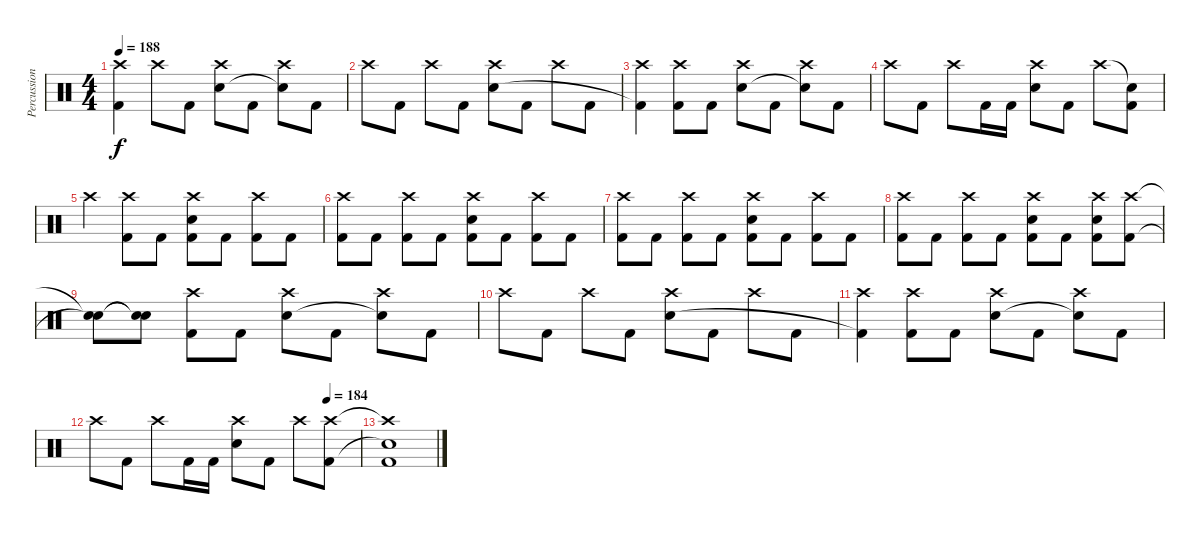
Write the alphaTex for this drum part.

\track ("Percussion" "Percussion") {instrument percussion}
\staff {score}
\articulation defaults
\ts (4 4)
\tempo 188
\clef neutral
\ks c
("Crash high (hit)" "Kick (hit) 2").4{dy f} "Crash high (hit)".8 "Kick (hit) 2".8 ("Crash high (hit)" "Electric Snare (hit)").8 "Kick (hit) 2".8 ("Crash high (hit)" "Snare (hit)"{t}).8 "Kick (hit) 2".8 |
"Crash high (hit)".8 "Kick (hit) 2".8 "Crash high (hit)".8 "Kick (hit) 2".8 ("Crash high (hit)" "Electric Snare (hit)").8 "Kick (hit) 2".8 "Crash high (hit)".8 "Kick (hit) 2".8 |
("Crash high (hit)" "Kick (hit) 2"{t}).4 ("Crash high (hit)" "Kick (hit) 2").8 "Kick (hit) 2".8 ("Crash high (hit)" "Electric Snare (hit)").8 "Kick (hit) 2".8 ("Crash high (hit)" "Snare (hit)"{t}).8 "Kick (hit) 2".8 |
"Crash high (hit)".8 "Kick (hit) 2".8 "Crash high (hit)".8 "Kick (hit) 2".16 "Kick (hit) 2".16 ("Crash high (hit)" "Electric Snare (hit)").8 "Kick (hit) 2".8 "Crash high (hit)".8 ("Snare (hit)"{t} "Kick (hit) 2").8 |
"Crash high (hit)".4 ("Crash high (hit)" "Kick (hit) 2").8 "Kick (hit) 2".8 ("Crash high (hit)" "Electric Snare (hit)" "Kick (hit) 2").8 "Kick (hit) 2".8 ("Crash high (hit)" "Kick (hit) 2").8 "Kick (hit) 2".8 |
("Crash high (hit)" "Kick (hit) 2").8 "Kick (hit) 2".8 ("Crash high (hit)" "Kick (hit) 2").8 "Kick (hit) 2".8 ("Crash high (hit)" "Electric Snare (hit)" "Kick (hit) 2").8 "Kick (hit) 2".8 ("Crash high (hit)" "Kick (hit) 2").8 "Kick (hit) 2".8 |
("Crash high (hit)" "Kick (hit) 2").8 "Kick (hit) 2".8 ("Crash high (hit)" "Kick (hit) 2").8 "Kick (hit) 2".8 ("Crash high (hit)" "Electric Snare (hit)" "Kick (hit) 2").8 "Kick (hit) 2".8 ("Crash high (hit)" "Kick (hit) 2").8 "Kick (hit) 2".8 |
("Crash high (hit)" "Kick (hit) 2").8 "Kick (hit) 2".8 ("Crash high (hit)" "Kick (hit) 2").8 "Kick (hit) 2".8 ("Crash high (hit)" "Electric Snare (hit)" "Kick (hit) 2").8 "Kick (hit) 2".8 ("Crash high (hit)" "Electric Snare (hit)" "Kick (hit) 2").8 ("Crash high (hit)" "Kick (hit) 2").8 |
("Snare (hit)"{t} "Snare (hit)"{t}).8 ("Snare (hit)"{t} "Snare (hit)"{t}).8 ("Crash high (hit)" "Kick (hit) 2").8 "Kick (hit) 2".8 ("Crash high (hit)" "Electric Snare (hit)").8 "Kick (hit) 2".8 ("Crash high (hit)" "Snare (hit)"{t}).8 "Kick (hit) 2".8 |
"Crash high (hit)".8 "Kick (hit) 2".8 "Crash high (hit)".8 "Kick (hit) 2".8 ("Crash high (hit)" "Electric Snare (hit)").8 "Kick (hit) 2".8 "Crash high (hit)".8 "Kick (hit) 2".8 |
("Crash high (hit)" "Kick (hit) 2"{t}).4 ("Crash high (hit)" "Kick (hit) 2").8 "Kick (hit) 2".8 ("Crash high (hit)" "Electric Snare (hit)").8 "Kick (hit) 2".8 ("Crash high (hit)" "Snare (hit)"{t}).8 "Kick (hit) 2".8 |
\tempo (184 0.875)
"Crash high (hit)".8 "Kick (hit) 2".8 "Crash high (hit)".8 "Kick (hit) 2".16 "Kick (hit) 2".16 ("Crash high (hit)" "Electric Snare (hit)").8 "Kick (hit) 2".8 "Crash high (hit)".8 ("Crash high (hit)" "Kick (hit) 2").8 |
("Crash high (hit)"{t} "Snare (hit)"{t} "Kick (hit) 2").1
